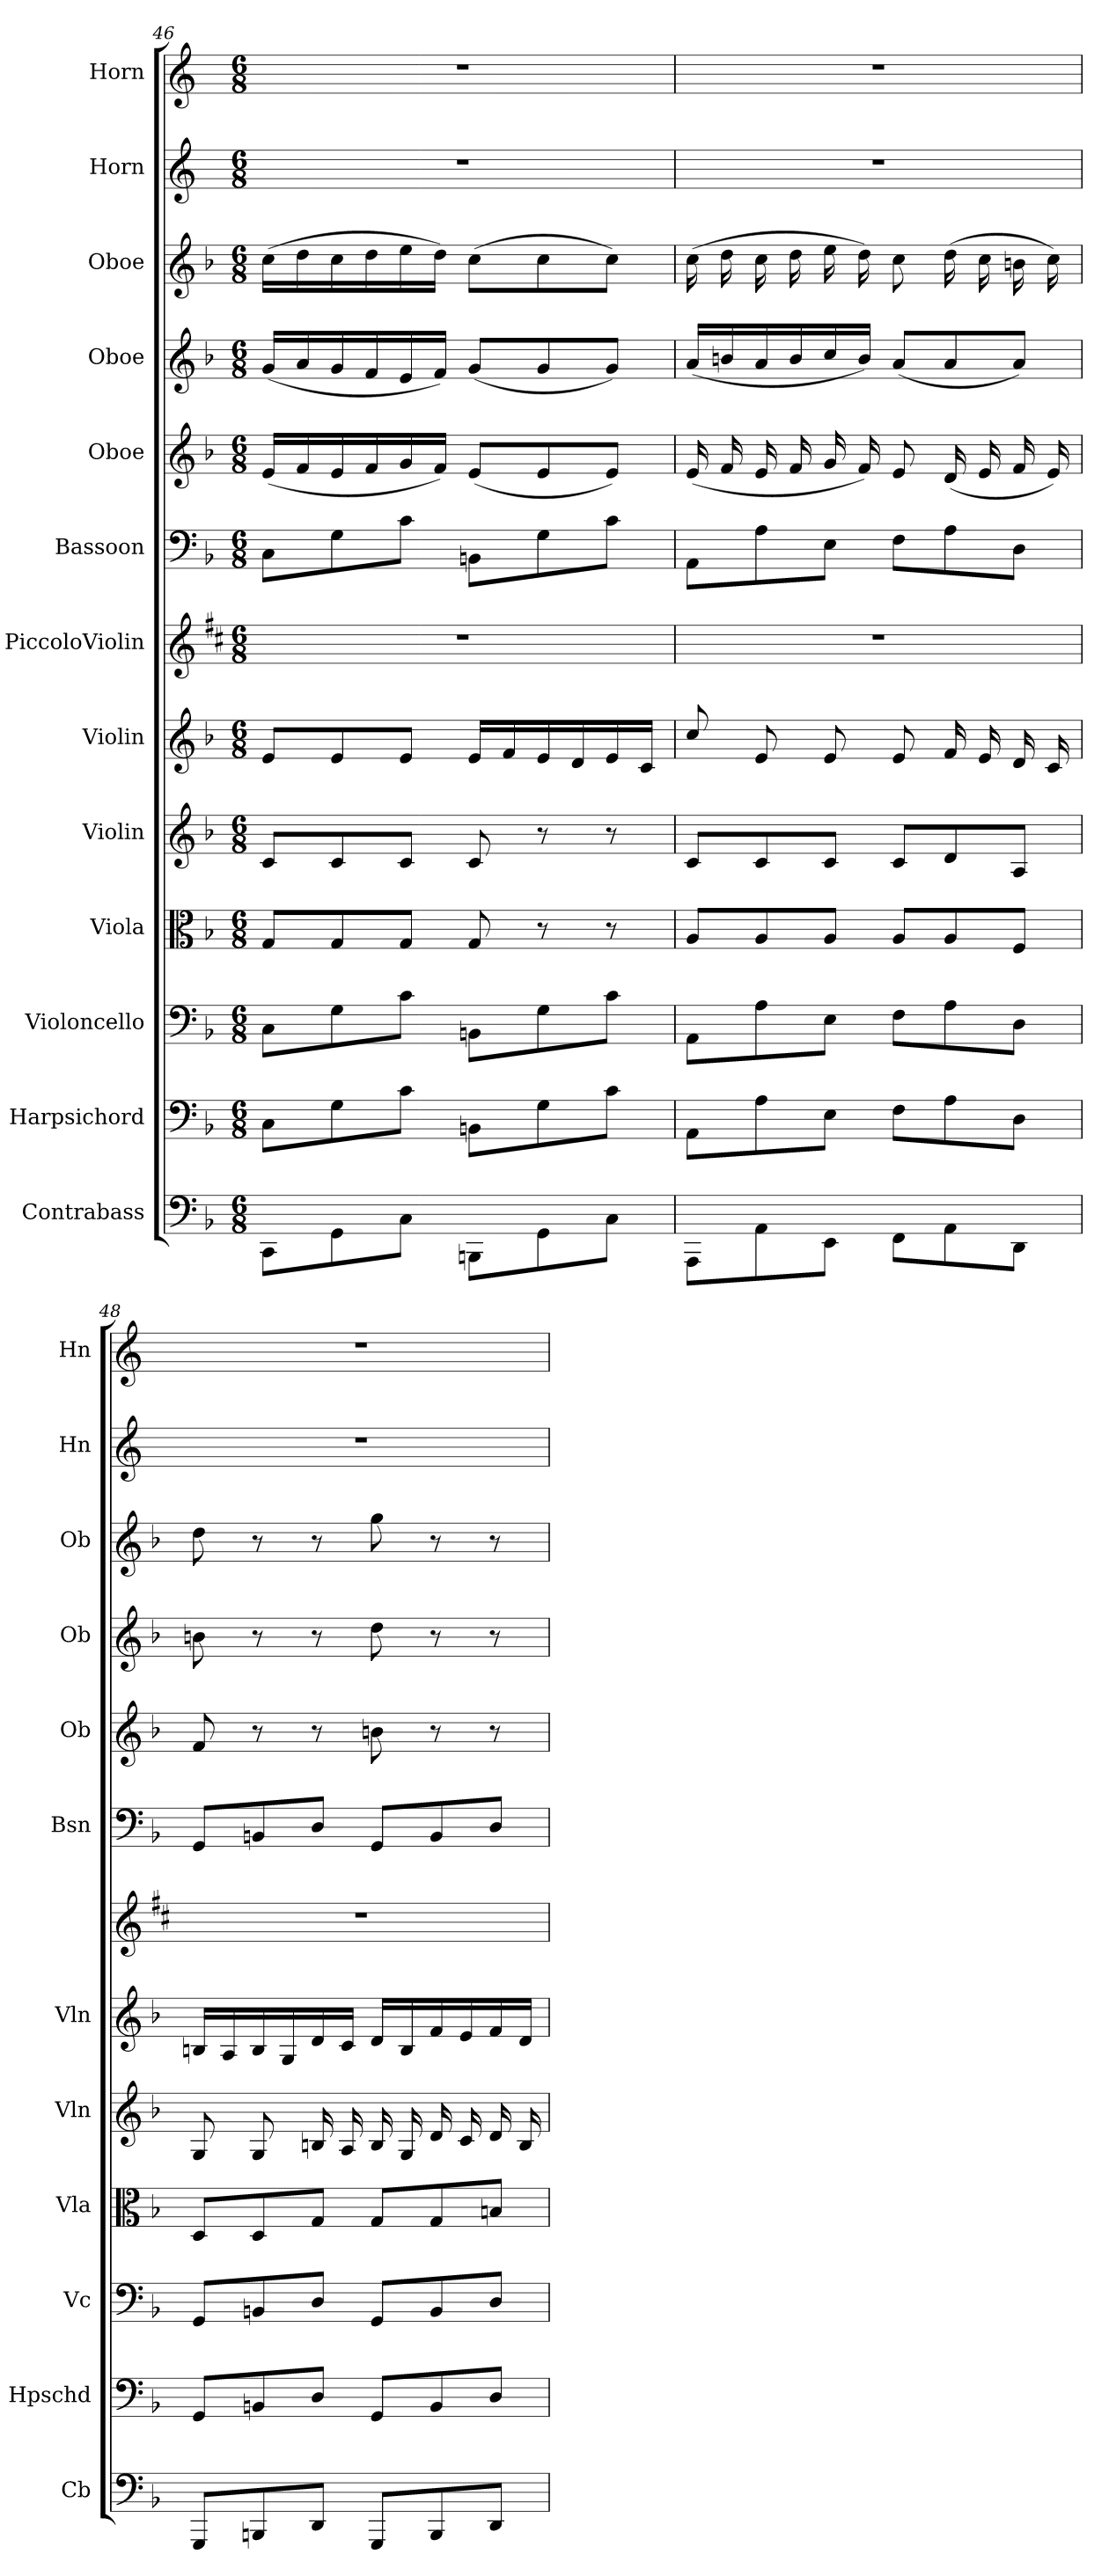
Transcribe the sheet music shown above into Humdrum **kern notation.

**kern	**kern	**kern	**kern	**kern	**kern	**kern	**kern	**kern	**kern	**kern	**kern	**kern
*part13	*part12	*part11	*part10	*part9	*part8	*part7	*part6	*part5	*part4	*part3	*part2	*part1
*staff13	*staff12	*staff11	*staff10	*staff9	*staff8	*staff7	*staff6	*staff5	*staff4	*staff3	*staff2	*staff1
*I"Contrabass	*I"Harpsichord	*I"Violoncello	*I"Viola	*I"Violin	*I"Violin	*I"PiccoloViolin	*I"Bassoon	*I"Oboe	*I"Oboe	*I"Oboe	*I"Horn	*I"Horn
*I'Cb	*I'Hpschd	*I'Vc	*I'Vla	*I'Vln	*I'Vln	*	*I'Bsn	*I'Ob	*I'Ob	*I'Ob	*I'Hn	*I'Hn
*clefF4	*clefF4	*clefF4	*clefC3	*clefG2	*clefG2	*clefG2	*clefF4	*clefG2	*clefG2	*clefG2	*clefG2	*clefG2
*k[b-]	*k[b-]	*k[b-]	*k[b-]	*k[b-]	*k[b-]	*k[f#c#]	*k[b-]	*k[b-]	*k[b-]	*k[b-]	*k[]	*k[]
*M6/8	*M6/8	*M6/8	*M6/8	*M6/8	*M6/8	*M6/8	*M6/8	*M6/8	*M6/8	*M6/8	*M6/8	*M6/8
=46	=46	=46	=46	=46	=46	=46	=46	=46	=46	=46	=46	=46
8CC\L	8C\L	8C\L	8G/L	8c/L	8e/L	2.r	8C\L	(16e/LL	(16g/LL	(16cc\LL	2.r	2.r
.	.	.	.	.	.	.	.	16f/	16a/	16dd\	.	.
8GG\	8G\	8G\	8G/	8c/	8e/	.	8G\	16e/	16g/	16cc\	.	.
.	.	.	.	.	.	.	.	16f/	16f/	16dd\	.	.
8C\J	8c\J	8c\J	8G/J	8c/J	8e/J	.	8c\J	16g/	16e/	16ee\	.	.
.	.	.	.	.	.	.	.	16f/JJ)	16f/JJ)	16dd\JJ)	.	.
8BBBn\L	8BBn\L	8BBn\L	8G/	8c/	16e/LL	.	8BBn\L	(8e/L	(8g/L	(8cc\L	.	.
.	.	.	.	.	16f/	.	.	.	.	.	.	.
8GG\	8G\	8G\	8r	8r	16e/	.	8G\	8e/	8g/	8cc\	.	.
.	.	.	.	.	16d/	.	.	.	.	.	.	.
8C\J	8c\J	8c\J	8r	8r	16e/	.	8c\J	8e/J)	8g/J)	8cc\J)	.	.
.	.	.	.	.	16c/JJ	.	.	.	.	.	.	.
=47	=47	=47	=47	=47	=47	=47	=47	=47	=47	=47	=47	=47
8AAA\L	8AA\L	8AA\L	8A/L	8c/L	8cc/	2.r	8AA\L	(16e/	(16a/LL	(16cc\	2.r	2.r
.	.	.	.	.	.	.	.	16f/	16bn/	16dd\	.	.
8AA\	8A\	8A\	8A/	8c/	8e/	.	8A\	16e/	16a/	16cc\	.	.
.	.	.	.	.	.	.	.	16f/	16b/	16dd\	.	.
8EE\J	8E\J	8E\J	8A/J	8c/J	8e/	.	8E\J	16g/	16cc/	16ee\	.	.
.	.	.	.	.	.	.	.	16f/)	16b/JJ)	16dd\)	.	.
8FF\L	8F\L	8F\L	8A/L	8c/L	8e/	.	8F\L	8e/	(8a/L	8cc\	.	.
8AA\	8A\	8A\	8A/	8d/	16f/	.	8A\	(16d/	8a/	(16dd\	.	.
.	.	.	.	.	16e/	.	.	16e/	.	16cc\	.	.
8DD\J	8D\J	8D\J	8F/J	8A/J	16d/	.	8D\J	16f/	8a/J)	16bn\	.	.
.	.	.	.	.	16c/	.	.	16e/)	.	16cc\)	.	.
=48	=48	=48	=48	=48	=48	=48	=48	=48	=48	=48	=48	=48
8GGG/L	8GG/L	8GG/L	8D/L	8G/	16Bn/LL	2.r	8GG/L	8f/	8bn\	8dd\	2.r	2.r
.	.	.	.	.	16A/	.	.	.	.	.	.	.
8BBBn/	8BBn/	8BBn/	8D/	8G/	16B/	.	8BBn/	8r	8r	8r	.	.
.	.	.	.	.	16G/	.	.	.	.	.	.	.
8DD/J	8D/J	8D/J	8G/J	16Bn/	16d/	.	8D/J	8r	8r	8r	.	.
.	.	.	.	16A/	16c/JJ	.	.	.	.	.	.	.
8GGG/L	8GG/L	8GG/L	8G/L	16B/	16d/LL	.	8GG/L	8bn\	8dd\	8gg\	.	.
.	.	.	.	16G/	16B/	.	.	.	.	.	.	.
8BBB/	8BB/	8BB/	8G/	16d/	16f/	.	8BB/	8r	8r	8r	.	.
.	.	.	.	16c/	16e/	.	.	.	.	.	.	.
8DD/J	8D/J	8D/J	8Bn/J	16d/	16f/	.	8D/J	8r	8r	8r	.	.
.	.	.	.	16B/	16d/JJ	.	.	.	.	.	.	.
=	=	=	=	=	=	=	=	=	=	=	=	=
*-	*-	*-	*-	*-	*-	*-	*-	*-	*-	*-	*-	*-
